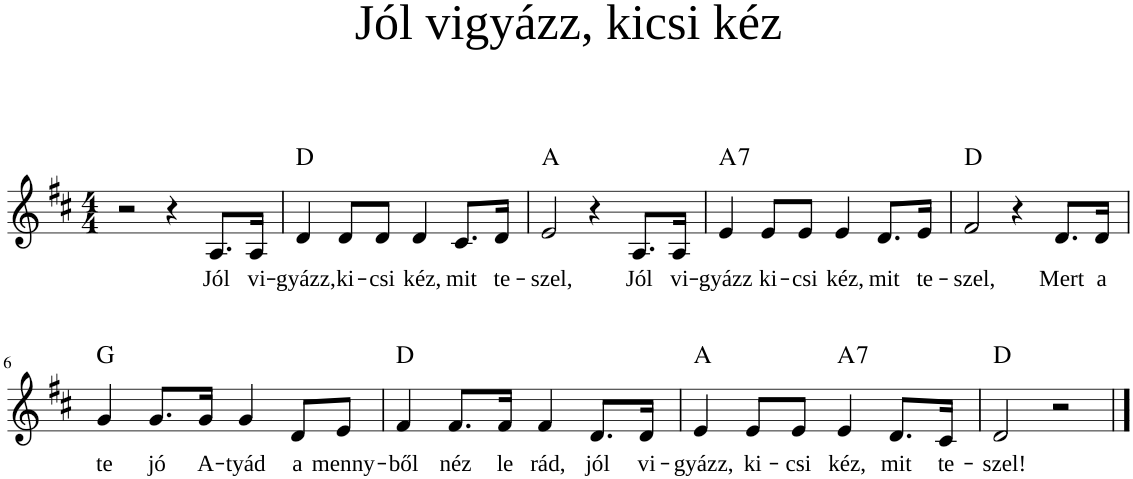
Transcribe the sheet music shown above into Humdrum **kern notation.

**kern	**text	**harte
*part1	*part1	*part1
*staff1	*staff1	*
*I"Voice	*	*
*clefG2	*	*
*k[f#c#]	*	*
*M4/4	*	*
=1	=1	=1
2r	.	.
4r	.	.
!	!LO:LY:b	!
8.A/L	Jól	.
!	!LO:LY:b	!
16A/Jk	vi-	.
=2	=2	=2
!	!LO:LY:b	!
4d/	-gyázz,	D:maj
!	!LO:LY:b	!
8d/L	ki-	.
!	!LO:LY:b	!
8d/J	-csi	.
!	!LO:LY:b	!
4d/	kéz,	.
!	!LO:LY:b	!
8.c#/L	mit	.
!	!LO:LY:b	!
16d/Jk	te-	.
=3	=3	=3
!	!LO:LY:b	!
2e/	-szel,	A:maj
4r	.	.
!	!LO:LY:b	!
8.A/L	Jól	.
!	!LO:LY:b	!
16A/Jk	vi-	.
=4	=4	=4
!	!LO:LY:b	!LO:H:kt=7
4e/	-gyázz	A:7
!	!LO:LY:b	!
8e/L	ki-	.
!	!LO:LY:b	!
8e/J	-csi	.
!	!LO:LY:b	!
4e/	kéz,	.
!	!LO:LY:b	!
8.d/L	mit	.
!	!LO:LY:b	!
16e/Jk	te-	.
=5	=5	=5
!	!LO:LY:b	!
2f#/	-szel,	D:maj
4r	.	.
!	!LO:LY:b	!
8.d/L	Mert	.
!	!LO:LY:b	!
16d/Jk	a	.
!!LO:LB:g=z
=6	=6	=6
!	!LO:LY:b	!
4g/	te	G:maj
!	!LO:LY:b	!
8.g/L	jó	.
!	!LO:LY:b	!
16g/Jk	A-	.
!	!LO:LY:b	!
4g/	-tyád	.
!	!LO:LY:b	!
8d/L	a	.
!	!LO:LY:b	!
8e/J	menny-	.
=7	=7	=7
!	!LO:LY:b	!
4f#/	-ből	D:maj
!	!LO:LY:b	!
8.f#/L	néz	.
!	!LO:LY:b	!
16f#/Jk	le	.
!	!LO:LY:b	!
4f#/	rád,	.
!	!LO:LY:b	!
8.d/L	jól	.
!	!LO:LY:b	!
16d/Jk	vi-	.
=8	=8	=8
!	!LO:LY:b	!
4e/	-gyázz,	A:maj
!	!LO:LY:b	!
8e/L	ki-	.
!	!LO:LY:b	!
8e/J	-csi	.
!	!LO:LY:b	!LO:H:kt=7
4e/	kéz,	A:7
!	!LO:LY:b	!
8.d/L	mit	.
!	!LO:LY:b	!
16c#/Jk	te-	.
=9	=9	=9
!	!LO:LY:b	!
2d/	-szel!	D:maj
2r	.	.
==	==	==
*-	*-	*-
